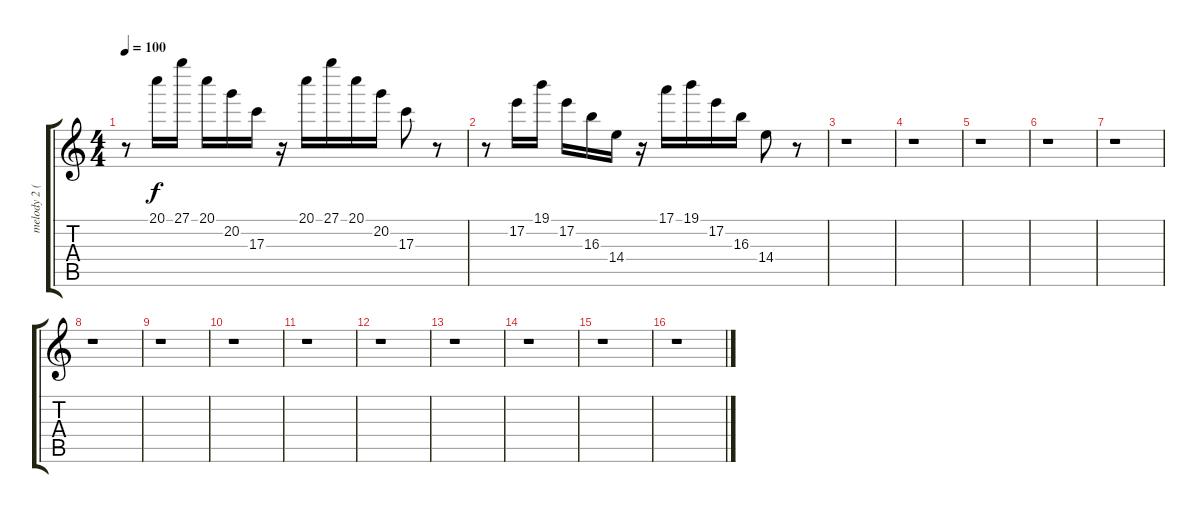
\track ("melody 2 (1)" "melody 2 (") {instrument fretlessbass}
\staff {score tabs}
\tuning (E4 B3 G3 D3 A2 E2) {hide}
\ts (4 4)
\tempo 100
\clef g2
\ks c
r.8{dy f} 20.1.16 27.1.16 20.1.16 20.2.16 17.3.16 r.16 20.1.16 27.1.16 20.1.16 20.2.16 17.3.8 r.8 |
r.8 17.2.16 19.1.16 17.2.16 16.3.16 14.4.16 r.16 17.1.16 19.1.16 17.2.16 16.3.16 14.4.8 r.8 |
r.1 |
r.1 |
r.1 |
r.1 |
r.1 |
r.1 |
r.1 |
r.1 |
r.1 |
r.1 |
r.1 |
r.1 |
r.1 |
r.1
